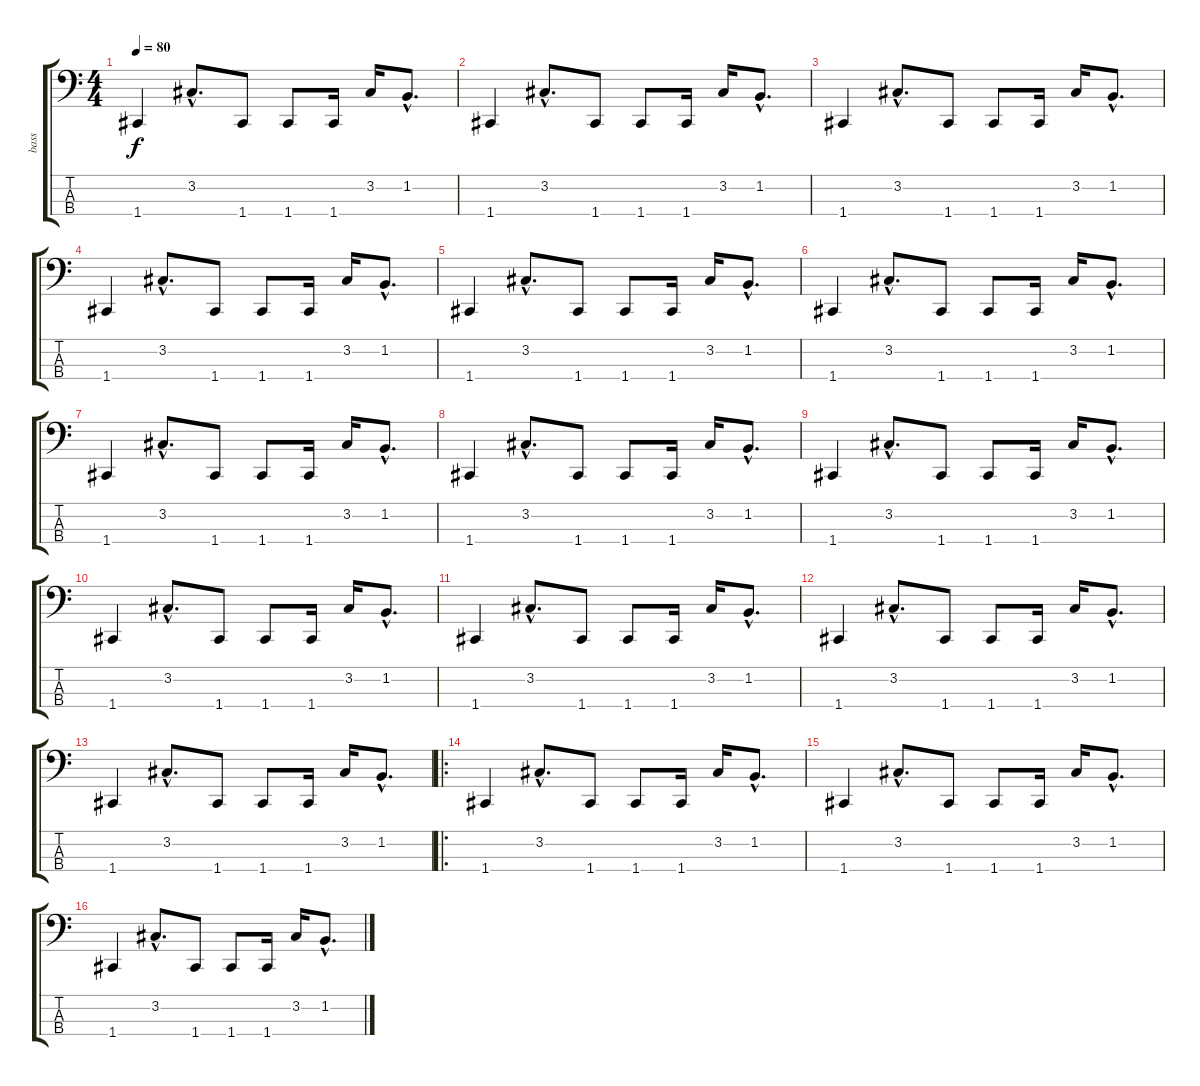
\track ("bass" "bass") {instrument slapbass2}
\staff {score tabs}
\tuning (Eb2 Bb1 F1 C1) {hide}
\ts (4 4)
\tempo 80
\clef f4
\ks c
1.4.4{dy f} 3.2{hac}.8{d} 1.4.8 1.4.8 1.4.16 3.2.16 1.2{hac}.8{d} |
1.4.4 3.2{hac}.8{d} 1.4.8 1.4.8 1.4.16 3.2.16 1.2{hac}.8{d} |
1.4.4 3.2{hac}.8{d} 1.4.8 1.4.8 1.4.16 3.2.16 1.2{hac}.8{d} |
1.4.4 3.2{hac}.8{d} 1.4.8 1.4.8 1.4.16 3.2.16 1.2{hac}.8{d} |
1.4.4 3.2{hac}.8{d} 1.4.8 1.4.8 1.4.16 3.2.16 1.2{hac}.8{d} |
1.4.4 3.2{hac}.8{d} 1.4.8 1.4.8 1.4.16 3.2.16 1.2{hac}.8{d} |
1.4.4 3.2{hac}.8{d} 1.4.8 1.4.8 1.4.16 3.2.16 1.2{hac}.8{d} |
1.4.4 3.2{hac}.8{d} 1.4.8 1.4.8 1.4.16 3.2.16 1.2{hac}.8{d} |
1.4.4 3.2{hac}.8{d} 1.4.8 1.4.8 1.4.16 3.2.16 1.2{hac}.8{d} |
1.4.4 3.2{hac}.8{d} 1.4.8 1.4.8 1.4.16 3.2.16 1.2{hac}.8{d} |
1.4.4 3.2{hac}.8{d} 1.4.8 1.4.8 1.4.16 3.2.16 1.2{hac}.8{d} |
1.4.4 3.2{hac}.8{d} 1.4.8 1.4.8 1.4.16 3.2.16 1.2{hac}.8{d} |
1.4.4 3.2{hac}.8{d} 1.4.8 1.4.8 1.4.16 3.2.16 1.2{hac}.8{d} |
\ro
1.4.4 3.2{hac}.8{d} 1.4.8 1.4.8 1.4.16 3.2.16 1.2{hac}.8{d} |
1.4.4 3.2{hac}.8{d} 1.4.8 1.4.8 1.4.16 3.2.16 1.2{hac}.8{d} |
1.4.4 3.2{hac}.8{d} 1.4.8 1.4.8 1.4.16 3.2.16 1.2{hac}.8{d}
